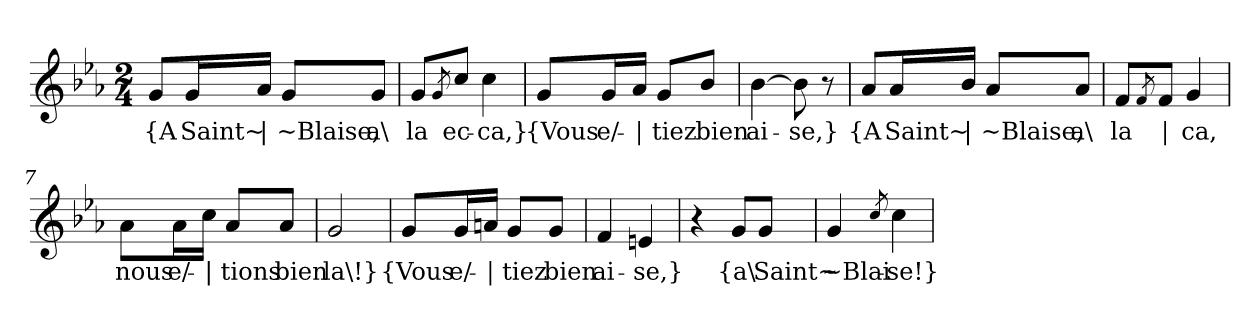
**kern	**text
*part1	*part1
*staff1	*staff1
*clefG2	*
*k[b-e-a-]	*
*M2/4	*
=1	=1
!	!LO:LY:b
8g/L	{A
!	!LO:LY:b
16g/L	Saint~
!	!LO:LY:b
16a-/JJ	|
!	!LO:LY:b
8g/L	~Blaise,
!	!LO:LY:b
8g/J	a\
=2	=2
!	!LO:LY:b
8g/L	la
8qg/	.
!	!LO:LY:b
8cc/J	-ec-
!	!LO:LY:b
4cc\	-ca,}
=3	=3
!	!LO:LY:b
8g/L	{Vous
!	!LO:LY:b
16g/L	e/-
!	!LO:LY:b
16a-/JJ	|
!	!LO:LY:b
8g/L	-tiez
!	!LO:LY:b
8b-/J	bien
=4	=4
!	!LO:LY:b
[4b-\	ai-
!	!LO:LY:b
8b-\]	-se,}
8r	.
=5	=5
!	!LO:LY:b
8a-/L	{A
!	!LO:LY:b
16a-/L	Saint~
!	!LO:LY:b
16b-/JJ	|
!	!LO:LY:b
8a-/L	~Blaise,
!	!LO:LY:b
8a-/J	a\
=6	=6
!	!LO:LY:b
8f/L	la
8qf/	.
!	!LO:LY:b
8f/J	|
!	!LO:LY:b
4g/	-ca,
!!LO:LB:g=z
=7	=7
!	!LO:LY:b
8a-\L	nous
!	!LO:LY:b
16a-\L	e/-
!	!LO:LY:b
16cc\JJ	|
!	!LO:LY:b
8a-/L	-tions
!	!LO:LY:b
8a-/J	bien
=8	=8
!	!LO:LY:b
2g/	la\!}
=9	=9
!	!LO:LY:b
8g/L	{Vous
!	!LO:LY:b
16g/L	e/-
!	!LO:LY:b
16an/JJ	|
!	!LO:LY:b
8g/L	-tiez
!	!LO:LY:b
8g/J	bien
=10	=10
!	!LO:LY:b
4f/	ai-
!	!LO:LY:b
4en/	-se,}
=11	=11
4r	.
!	!LO:LY:b
8g/L	{a\
!	!LO:LY:b
8g/J	Saint~
=12	=12
!	!LO:LY:b
4g/	~Blai-
8qcc/	.
!	!LO:LY:b
4cc\	-se!}
=	=
*-	*-
